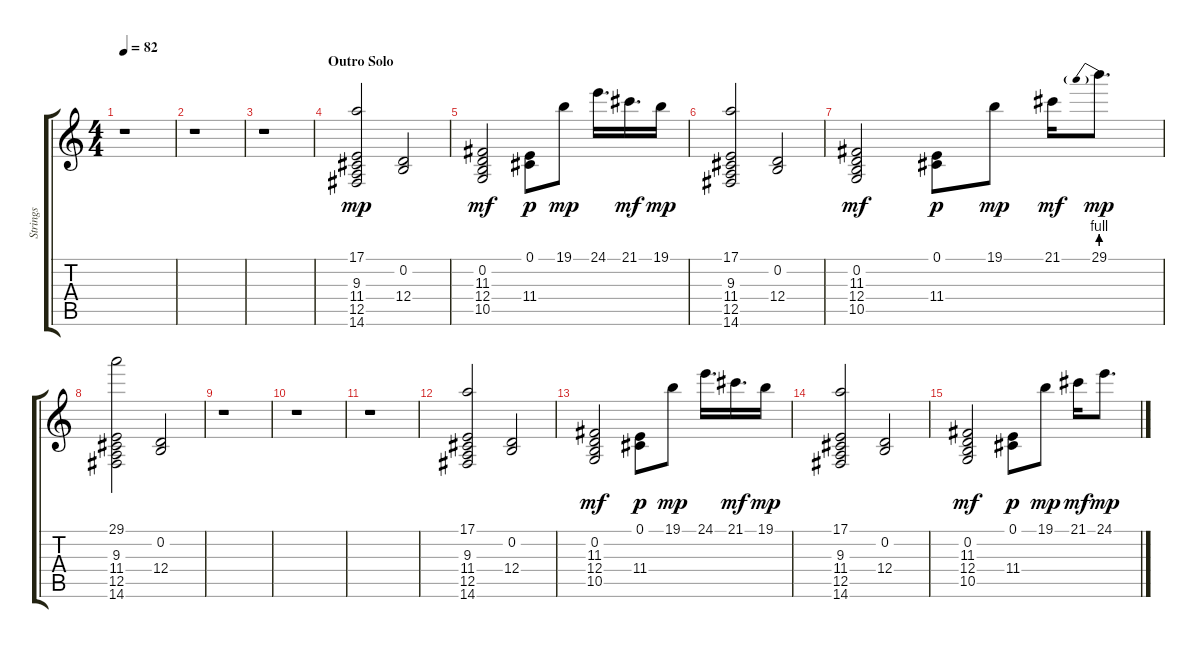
\track ("Strings" "Strings") {instrument stringensemble2}
\staff {score tabs}
\tuning (E4 B3 G3 D3 A2 E2) {hide}
\ts (4 4)
\tempo 82
\clef g2
\ks c
r.1{dy mp} |
r.1 |
r.1 |
\section ("" "Outro Solo")
(17.1 9.3 11.4 12.5 14.6).2 (0.2 12.4).2 |
(0.2 11.3 12.4 10.5).2{dy mf} (0.1 11.4).8{dy p} 19.1.8{dy mp} 24.1.16{d} 21.1.16{d dy mf} 19.1.16{dy mp} |
(17.1 9.3 11.4 12.5 14.6).2 (0.2 12.4).2 |
(0.2 11.3 12.4 10.5).2{dy mf} (0.1 11.4).8{dy p} 19.1.8{dy mp} 21.1.16{dy mf} 29.1{be (prebend 0 4 60 4)}.8{d dy mp} |
(29.1 9.3 11.4 12.5 14.6).2 (0.2 12.4).2 |
r.1 |
r.1 |
r.1 |
(17.1 9.3 11.4 12.5 14.6).2 (0.2 12.4).2 |
(0.2 11.3 12.4 10.5).2{dy mf} (0.1 11.4).8{dy p} 19.1.8{dy mp} 24.1.16{d} 21.1.16{d dy mf} 19.1.16{dy mp} |
(17.1 9.3 11.4 12.5 14.6).2 (0.2 12.4).2 |
(0.2 11.3 12.4 10.5).2{dy mf} (0.1 11.4).8{dy p} 19.1.8{dy mp} 21.1.16{dy mf} 24.1.8{d dy mp}
